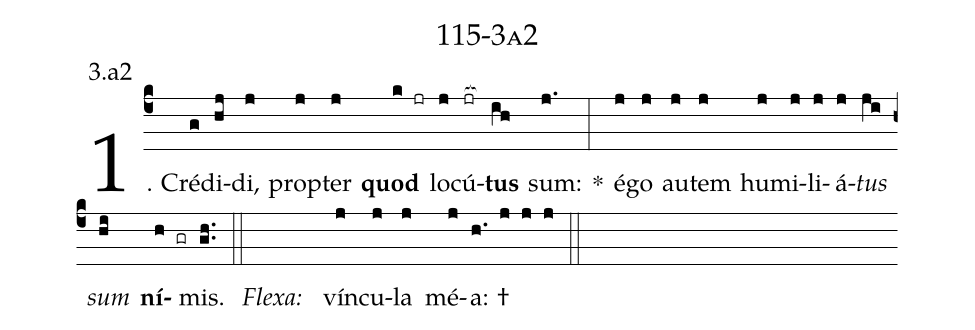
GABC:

name: 115-3a2;
annotation: 3.a2;
%%
(c4)1. Cré(g)di(hj)di,(j) prop(j)ter(j) <b>quod</b>(k jr) lo(j)cú(jr[ocb:1{])<b>tus</b>(ih[ocb:0}]) sum:(j.) *(:) é(j)go(j) au(j)tem(j) hu(j)mi(j)li(j)á(j)<i>tus</i>(ji) <i>sum</i>(hi) <b>ní</b>(h gr)mis.(gh..) (::) <eu> <i>Flexa:</i> (////) vín(j)cu(j)la(j) mé(j)a: †</eu>(h. j j j) (::)
